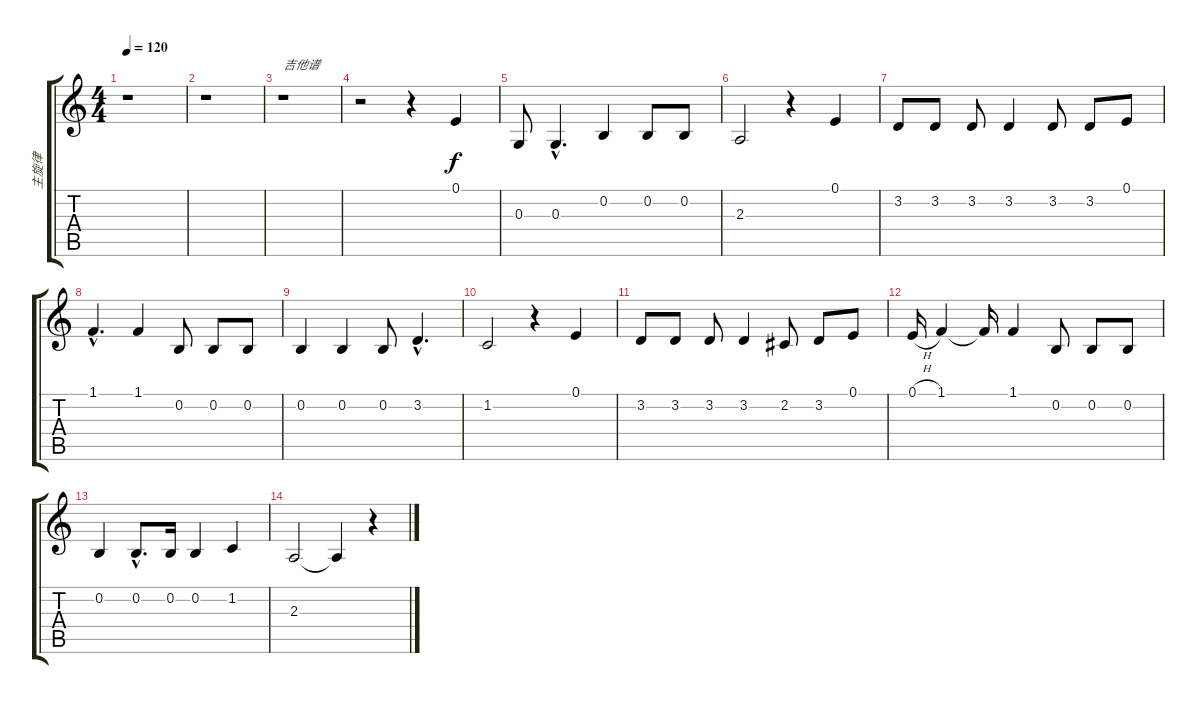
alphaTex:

\track ("主旋律" "主旋律") {instrument pad1newage}
\staff {score tabs}
\tuning (E4 B3 G3 D3 A2 E2) {hide}
\ts (4 4)
\tempo 120
\clef g2
\ks c
r.1{dy f} |
r.1 |
r.1{txt "吉他谱"} |
r.2 r.4 0.1.4 |
0.3.8 0.3{hac}.4{d} 0.2.4 0.2.8 0.2.8 |
2.3.2 r.4 0.1.4 |
3.2.8 3.2.8 3.2.8 3.2.4 3.2.8 3.2.8 0.1.8 |
1.1{hac}.4{d} 1.1.4 0.2.8 0.2.8 0.2.8 |
0.2.4 0.2.4 0.2.8 3.2{hac}.4{d} |
1.2.2 r.4 0.1.4 |
3.2.8 3.2.8 3.2.8 3.2.4 2.2.8 3.2.8 0.1.8 |
0.1{h}.16 1.1.4 1.1{t}.16 1.1.4 0.2.8 0.2.8 0.2.8 |
0.2.4 0.2{hac}.8{d} 0.2.16 0.2.4 1.2.4 |
2.3.2 2.3{t}.4 r.4
